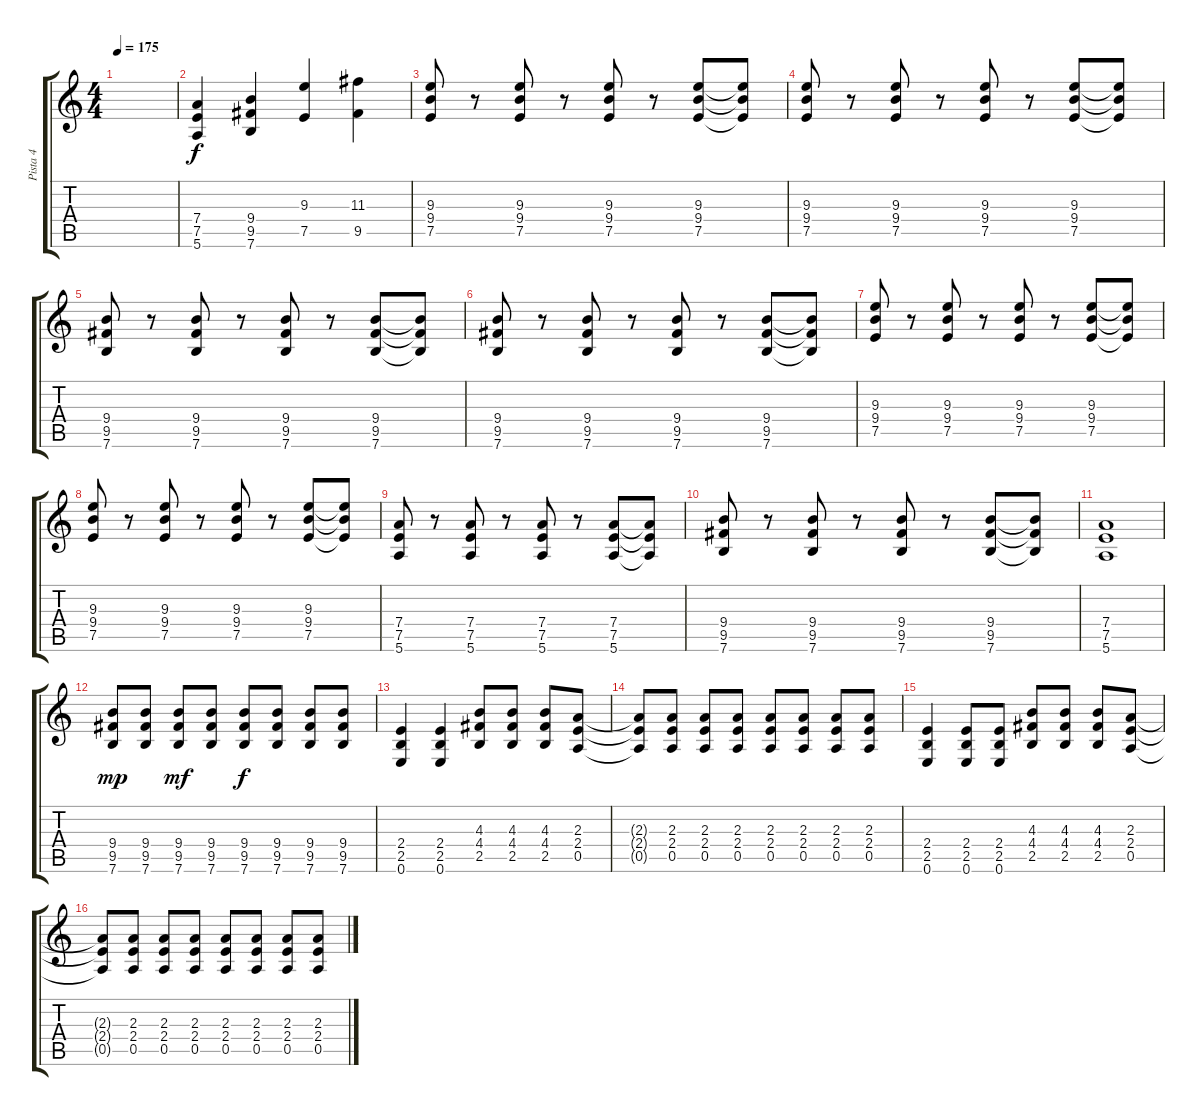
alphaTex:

\track ("Pista 4" "Pista 4") {instrument distortionguitar}
\staff {score tabs}
\tuning (E4 B3 G3 D3 A2 E2) {hide}
\ts (4 4)
\tempo 175
\clef g2
\ks c
|
(7.4 7.5 5.6).4 (9.4 9.5 7.6).4 (9.3 7.5).4 (11.3 9.5).4 |
(9.3 9.4 7.5).8 r.8 (9.3 9.4 7.5).8 r.8 (9.3 9.4 7.5).8 r.8 (9.3 9.4 7.5).8 (9.3{t} 9.4{t} 7.5{t}).8 |
(9.3 9.4 7.5).8 r.8 (9.3 9.4 7.5).8 r.8 (9.3 9.4 7.5).8 r.8 (9.3 9.4 7.5).8 (9.3{t} 9.4{t} 7.5{t}).8 |
(9.4 9.5 7.6).8 r.8 (9.4 9.5 7.6).8 r.8 (9.4 9.5 7.6).8 r.8 (9.4 9.5 7.6).8 (9.4{t} 9.5{t} 7.6{t}).8 |
(9.4 9.5 7.6).8 r.8 (9.4 9.5 7.6).8 r.8 (9.4 9.5 7.6).8 r.8 (9.4 9.5 7.6).8 (9.4{t} 9.5{t} 7.6{t}).8 |
(9.3 9.4 7.5).8 r.8 (9.3 9.4 7.5).8 r.8 (9.3 9.4 7.5).8 r.8 (9.3 9.4 7.5).8 (9.3{t} 9.4{t} 7.5{t}).8 |
(9.3 9.4 7.5).8 r.8 (9.3 9.4 7.5).8 r.8 (9.3 9.4 7.5).8 r.8 (9.3 9.4 7.5).8 (9.3{t} 9.4{t} 7.5{t}).8 |
(7.4 7.5 5.6).8 r.8 (7.4 7.5 5.6).8 r.8 (7.4 7.5 5.6).8 r.8 (7.4 7.5 5.6).8 (7.4{t} 7.5{t} 5.6{t}).8 |
(9.4 9.5 7.6).8 r.8 (9.4 9.5 7.6).8 r.8 (9.4 9.5 7.6).8 r.8 (9.4 9.5 7.6).8 (9.4{t} 9.5{t} 7.6{t}).8 |
(7.4 7.5 5.6).1 |
(9.4 9.5 7.6).8{dy mp} (9.4 9.5 7.6).8 (9.4 9.5 7.6).8{dy mf} (9.4 9.5 7.6).8 (9.4 9.5 7.6).8{dy f} (9.4 9.5 7.6).8 (9.4 9.5 7.6).8 (9.4 9.5 7.6).8 |
(2.4 2.5 0.6).4 (2.4 2.5 0.6).4 (4.3 4.4 2.5).8 (4.3 4.4 2.5).8 (4.3 4.4 2.5).8 (2.3 2.4 0.5).8 |
(2.3{t} 2.4{t} 0.5{t}).8 (2.3 2.4 0.5).8 (2.3 2.4 0.5).8 (2.3 2.4 0.5).8 (2.3 2.4 0.5).8 (2.3 2.4 0.5).8 (2.3 2.4 0.5).8 (2.3 2.4 0.5).8 |
(2.4 2.5 0.6).4 (2.4 2.5 0.6).8 (2.4 2.5 0.6).8 (4.3 4.4 2.5).8 (4.3 4.4 2.5).8 (4.3 4.4 2.5).8 (2.3 2.4 0.5).8 |
(2.3{t} 2.4{t} 0.5{t}).8 (2.3 2.4 0.5).8 (2.3 2.4 0.5).8 (2.3 2.4 0.5).8 (2.3 2.4 0.5).8 (2.3 2.4 0.5).8 (2.3 2.4 0.5).8 (2.3 2.4 0.5).8
